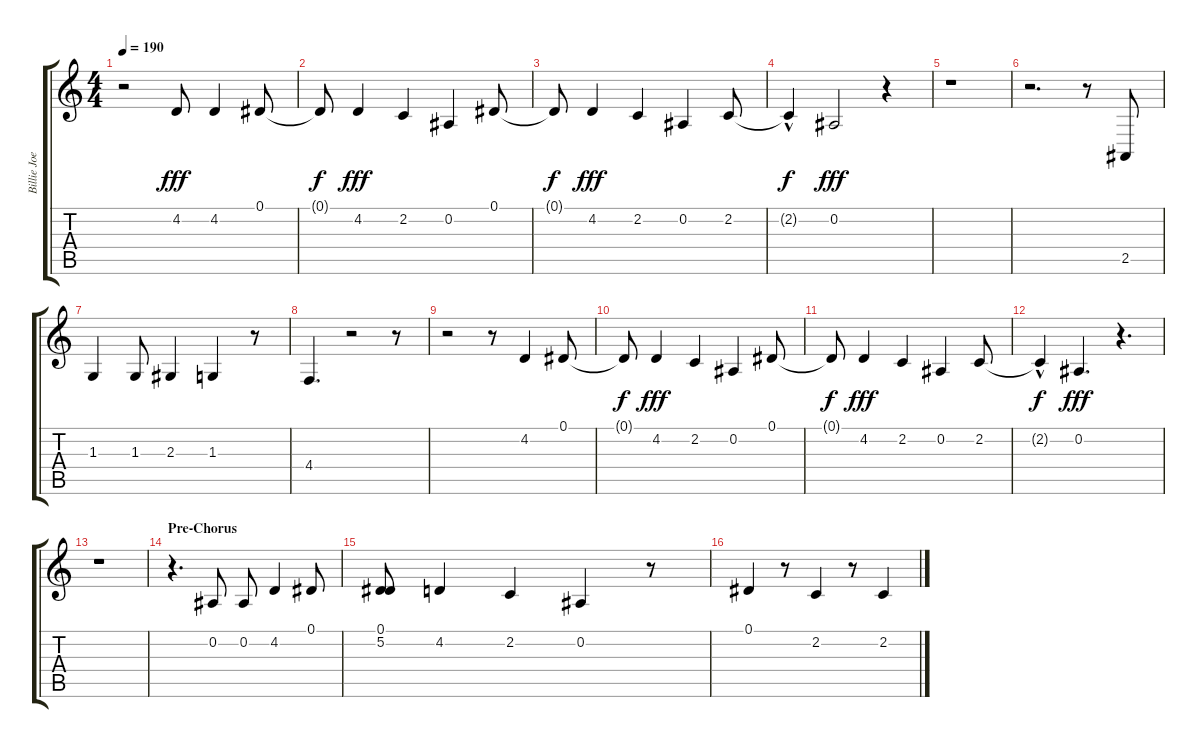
\track ("Billie Joe Armstrong (Vocals)" "Billie Joe") {instrument clarinet}
\staff {score tabs}
\tuning (Eb4 Bb3 Gb3 Db3 Ab2 Eb2) {hide}
\ts (4 4)
\tempo 190
\clef g2
\ks c
r.2{dy f} 4.2.8{dy fff} 4.2.4 0.1.8 |
0.1{t}.8{dy f} 4.2.4{dy fff} 2.2.4 0.2.4 0.1.8 |
0.1{t}.8{dy f} 4.2.4{dy fff} 2.2.4 0.2.4 2.2.8 |
2.2{hac t}.4{dy f} 0.2.2{dy fff} r.4 |
r.1 |
r.2{d} r.8 2.5.8 |
1.3.4 1.3.8 2.3.4 1.3.4 r.8 |
4.4.4{d} r.2 r.8 |
r.2 r.8 4.2.4 0.1.8 |
0.1{t}.8{dy f} 4.2.4{dy fff} 2.2.4 0.2.4 0.1.8 |
0.1{t}.8{dy f} 4.2.4{dy fff} 2.2.4 0.2.4 2.2.8 |
2.2{hac t}.4{dy f} 0.2.4{d dy fff} r.4{d} |
r.1 |
\section ("" "Pre-Chorus")
r.4{d} 0.2.8 0.2.8 4.2.4 0.1.8 |
(0.1 5.2).8 4.2.4 2.2.4 0.2.4 r.8 |
0.1.4 r.8 2.2.4 r.8 2.2.4
